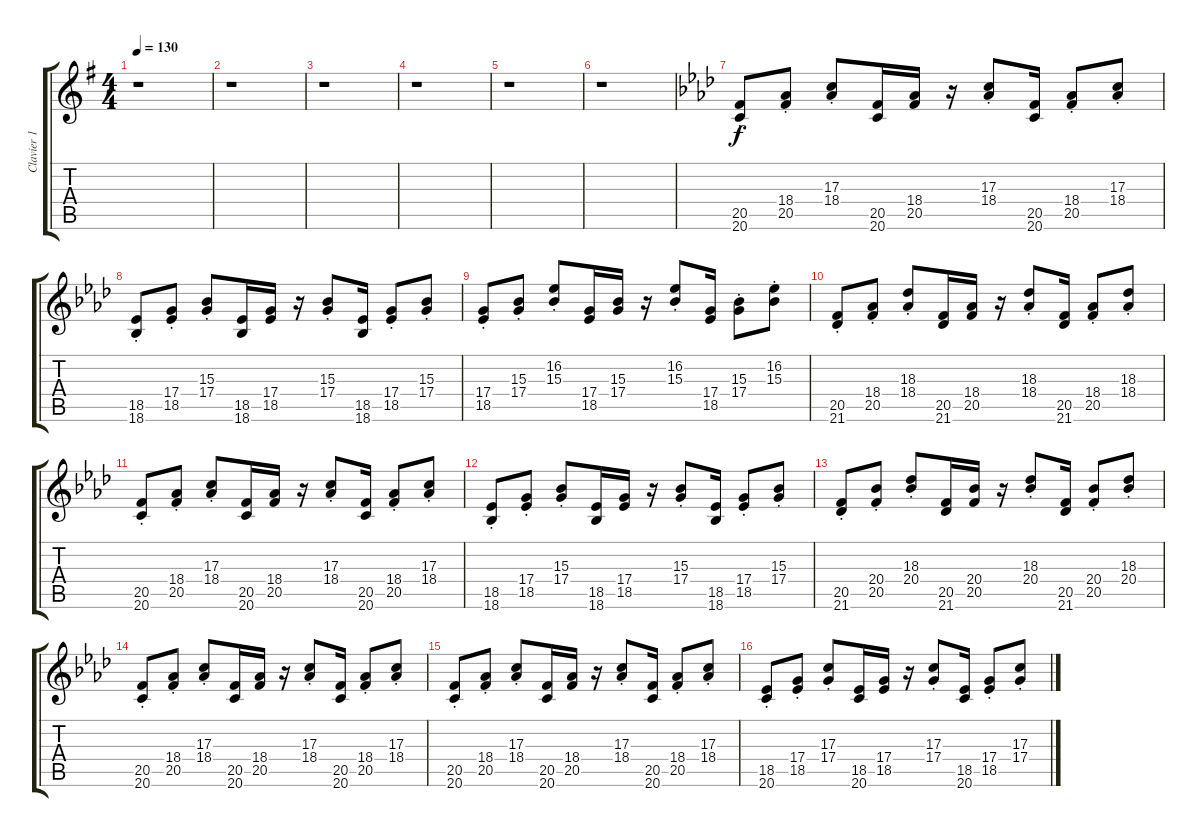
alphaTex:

\track ("Clavier 1" "Clavier 1") {instrument fx5brightness}
\staff {score tabs}
\tuning (E4 B3 G3 D3 A2 E2) {hide}
\ts (4 4)
\tempo 130
\clef g2
\ks g
r.1{dy f} |
r.1 |
r.1 |
r.1 |
r.1 |
r.1 |
\ks ab
(20.5{st} 20.6{st}).8 (18.4{st} 20.5{st}).8 (17.3{st} 18.4{st}).8 (20.5 20.6).16 (18.4 20.5).16 r.16 (17.3{st} 18.4{st}).8 (20.5 20.6).16 (18.4{st} 20.5{st}).8 (17.3{st} 18.4{st}).8 |
(18.5{st} 18.6{st}).8 (17.4{st} 18.5{st}).8 (15.3{st} 17.4{st}).8 (18.5 18.6).16 (17.4 18.5).16 r.16 (15.3{st} 17.4{st}).8 (18.5 18.6).16 (17.4{st} 18.5{st}).8 (15.3{st} 17.4{st}).8 |
(17.4{st} 18.5{st}).8 (15.3{st} 17.4{st}).8 (16.2{st} 15.3{st}).8 (17.4 18.5).16 (15.3 17.4).16 r.16 (16.2{st} 15.3{st}).8 (17.4 18.5).16 (15.3{st} 17.4{st}).8 (16.2{st} 15.3{st}).8 |
(20.5{st} 21.6{st}).8 (18.4{st} 20.5{st}).8 (18.3{st} 18.4{st}).8 (20.5 21.6).16 (18.4 20.5).16 r.16 (18.3{st} 18.4{st}).8 (20.5 21.6).16 (18.4{st} 20.5{st}).8 (18.3{st} 18.4{st}).8 |
(20.5{st} 20.6{st}).8 (18.4{st} 20.5{st}).8 (17.3{st} 18.4{st}).8 (20.5 20.6).16 (18.4 20.5).16 r.16 (17.3{st} 18.4{st}).8 (20.5 20.6).16 (18.4{st} 20.5{st}).8 (17.3{st} 18.4{st}).8 |
(18.5{st} 18.6{st}).8 (17.4{st} 18.5{st}).8 (15.3{st} 17.4{st}).8 (18.5 18.6).16 (17.4 18.5).16 r.16 (15.3{st} 17.4{st}).8 (18.5 18.6).16 (17.4{st} 18.5{st}).8 (15.3{st} 17.4{st}).8 |
(20.5{st} 21.6{st}).8 (20.4{st} 20.5{st}).8 (18.3{st} 20.4{st}).8 (20.5 21.6).16 (20.4 20.5).16 r.16 (18.3{st} 20.4{st}).8 (20.5 21.6).16 (20.4{st} 20.5{st}).8 (18.3{st} 20.4{st}).8 |
(20.5{st} 20.6{st}).8 (18.4{st} 20.5{st}).8 (17.3{st} 18.4{st}).8 (20.5 20.6).16 (18.4 20.5).16 r.16 (17.3{st} 18.4{st}).8 (20.5 20.6).16 (18.4{st} 20.5{st}).8 (17.3{st} 18.4{st}).8 |
(20.5{st} 20.6{st}).8 (18.4{st} 20.5{st}).8 (17.3{st} 18.4{st}).8 (20.5 20.6).16 (18.4 20.5).16 r.16 (17.3{st} 18.4{st}).8 (20.5 20.6).16 (18.4{st} 20.5{st}).8 (17.3{st} 18.4{st}).8 |
(18.5{st} 20.6{st}).8 (17.4{st} 18.5{st}).8 (17.3{st} 17.4{st}).8 (18.5 20.6).16 (17.4 18.5).16 r.16 (17.3{st} 17.4{st}).8 (18.5 20.6).16 (17.4{st} 18.5{st}).8 (17.3{st} 17.4{st}).8
